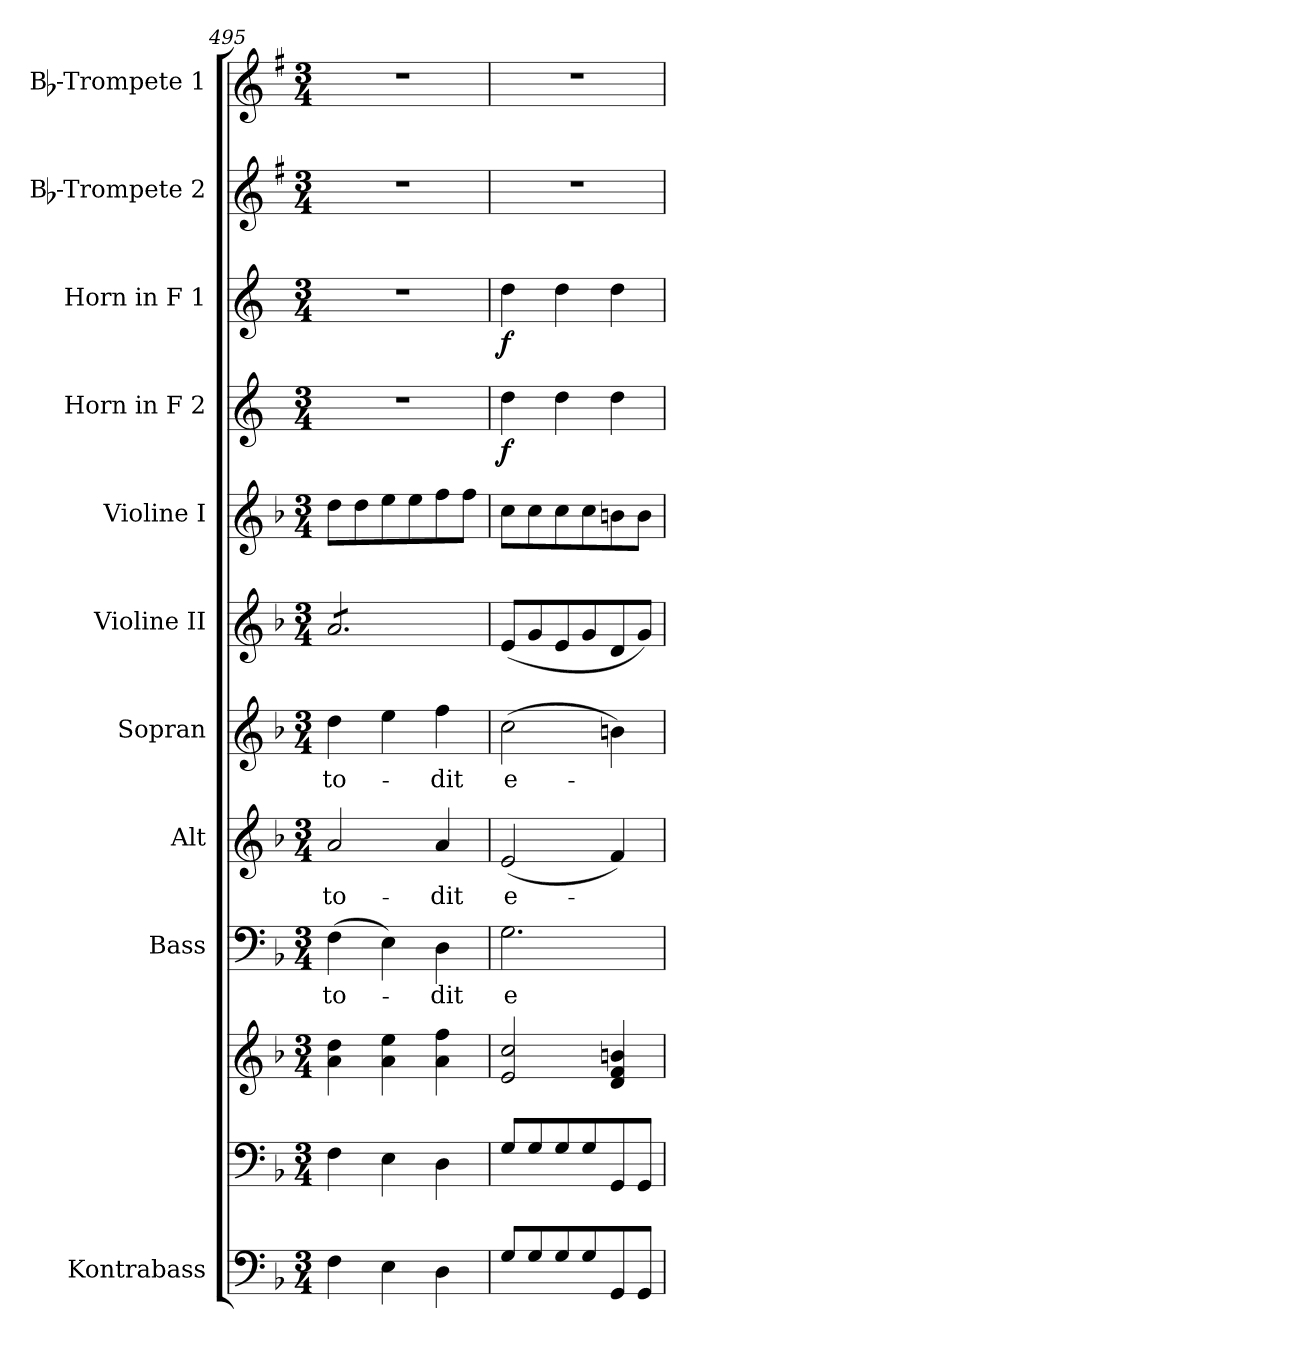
**kern	**kern	**kern	**kern	**text	**kern	**text	**kern	**text	**kern	**kern	**kern	**dynam	**kern	**dynam	**kern	**kern
*part11	*part10	*part10	*part9	*part9	*part8	*part8	*part7	*part7	*part6	*part5	*part4	*part4	*part3	*part3	*part2	*part1
*staff12	*staff11	*staff10	*staff9	*staff9	*staff8	*staff8	*staff7	*staff7	*staff6	*staff5	*staff4	*staff4	*staff3	*staff3	*staff2	*staff1
*I"Kontrabass	*	*	*I"Bass	*	*I"Alt	*	*I"Sopran	*	*I"Violine II	*I"Violine I	*I"Horn in F 2	*	*I"Horn in F 1	*	*I"Bb-Trompete 2	*I"Bb-Trompete 1
*I'Kb.	*	*	*I'B.	*	*I'A.	*	*I'S.	*	*I'Vl. II	*I'Vl. I	*	*	*	*	*I'Bb Trp. 2	*I'Bb Trp. 1
*clefF4	*clefF4	*clefG2	*clefF4	*	*clefG2	*	*clefG2	*	*clefG2	*clefG2	*clefG2	*	*clefG2	*	*clefG2	*clefG2
*ITrd7c12	*	*	*	*	*	*	*	*	*	*	*ITrd4c7	*	*ITrd4c7	*	*ITrd1c2	*ITrd1c2
*k[b-]	*k[b-]	*k[b-]	*k[b-]	*	*k[b-]	*	*k[b-]	*	*k[b-]	*k[b-]	*k[b-]	*	*k[b-]	*	*k[b-]	*k[b-]
*F:	*F:	*F:	*F:	*	*F:	*	*F:	*	*F:	*F:	*F:	*	*F:	*	*F:	*F:
*M3/4	*M3/4	*M3/4	*M3/4	*	*M3/4	*	*M3/4	*	*M3/4	*M3/4	*M3/4	*	*M3/4	*	*M3/4	*M3/4
=495	=495	=495	=495	=495	=495	=495	=495	=495	=495	=495	=495	=495	=495	=495	=495	=495
!	!	!	!	!LO:LY:b	!	!LO:LY:b	!	!LO:LY:b	!	!	!	!	!	!	!	!
*	*	*	*	*	*	*	*	*	*tremolo	*	*	*	*	*	*	*
4FF\	4F\	4a\ 4dd\	(>4F\	-to-	2a/	-to-	4dd\	-to-	8a/L	8dd\L	2.r	.	2.r	.	2.r	2.r
.	.	.	.	.	.	.	.	.	8a/	8dd\	.	.	.	.	.	.
4EE\	4E\	4a\ 4ee\	4E\)	.	.	.	4ee\	.	8a/	8ee\	.	.	.	.	.	.
.	.	.	.	.	.	.	.	.	8a/	8ee\	.	.	.	.	.	.
!	!	!	!	!LO:LY:b	!	!LO:LY:b	!	!LO:LY:b	!	!	!	!	!	!	!	!
4DD\	4D\	4a\ 4ff\	4D\	-dit	4a/	-dit	4ff\	-dit	8a/	8ff\	.	.	.	.	.	.
.	.	.	.	.	.	.	.	.	8a/J	8ff\J	.	.	.	.	.	.
*	*	*	*	*	*	*	*	*	*Xtremolo	*	*	*	*	*	*	*
=496	=496	=496	=496	=496	=496	=496	=496	=496	=496	=496	=496	=496	=496	=496	=496	=496
!	!	!	!	!LO:LY:b	!	!LO:LY:b	!	!LO:LY:b	!	!	!	!LO:DY:b	!	!LO:DY:b	!	!
8GG/L	8G/L	2e/ 2cc/	2.G\	e-	(<2e/	e-	(>2cc\	e-	(<8e/L	8cc\L	4g\	f	4g\	f	2.r	2.r
8GG/	8G/	.	.	.	.	.	.	.	8g/	8cc\	.	.	.	.	.	.
8GG/	8G/	.	.	.	.	.	.	.	8e/	8cc\	4g\	.	4g\	.	.	.
8GG/	8G/	.	.	.	.	.	.	.	8g/	8cc\	.	.	.	.	.	.
8GGG/	8GG/	4d/ 4f/ 4bn/	.	.	4f/)	.	4bn\)	.	8d/	8bn\	4g\	.	4g\	.	.	.
8GGG/J	8GG/J	.	.	.	.	.	.	.	8g/J)	8b\J	.	.	.	.	.	.
=	=	=	=	=	=	=	=	=	=	=	=	=	=	=	=	=
*-	*-	*-	*-	*-	*-	*-	*-	*-	*-	*-	*-	*-	*-	*-	*-	*-
